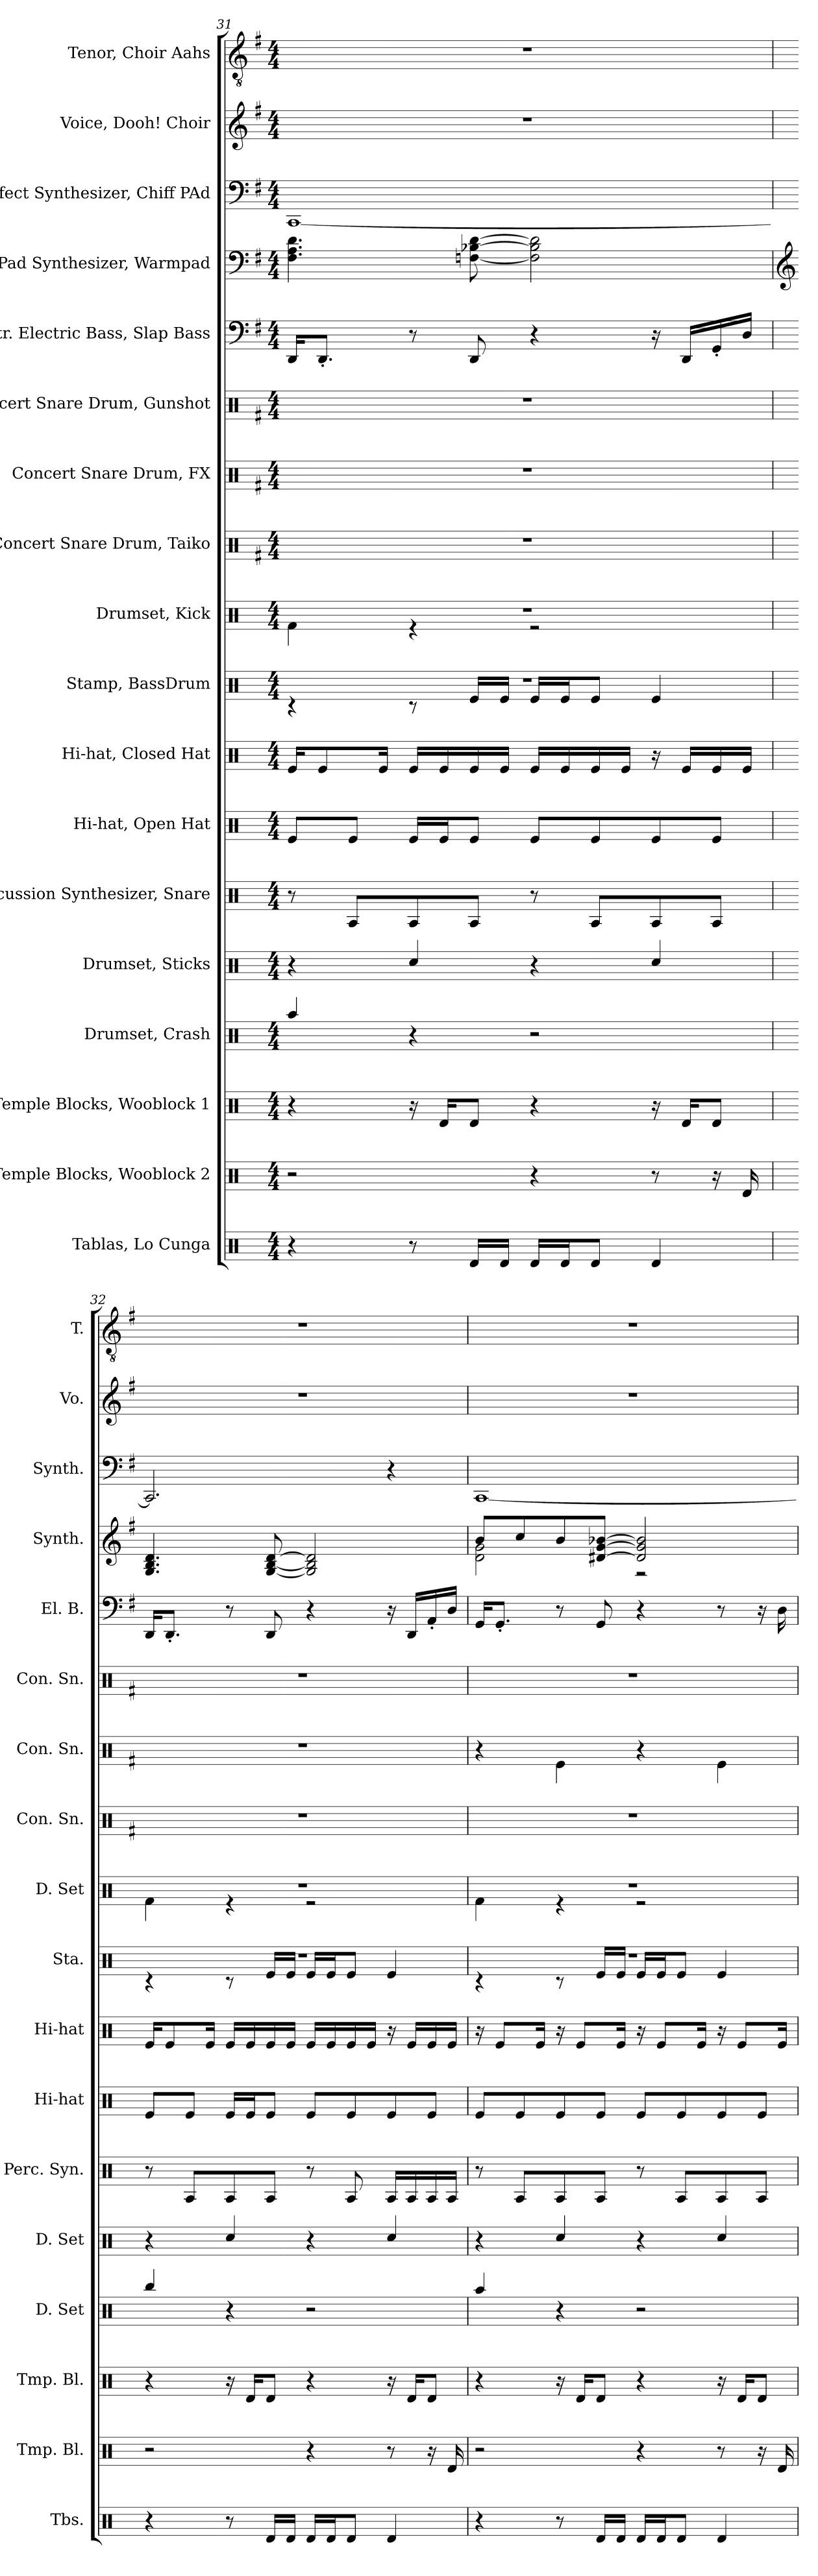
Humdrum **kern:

**kern	**kern	**kern	**kern	**kern	**kern	**kern	**kern	**kern	**kern	**kern	**kern	**kern	**kern	**kern	**kern	**kern	**kern
*part18	*part17	*part16	*part15	*part14	*part13	*part12	*part11	*part10	*part9	*part8	*part7	*part6	*part5	*part4	*part3	*part2	*part1
*staff18	*staff17	*staff16	*staff15	*staff14	*staff13	*staff12	*staff11	*staff10	*staff9	*staff8	*staff7	*staff6	*staff5	*staff4	*staff3	*staff2	*staff1
*I"Tablas, Lo Cunga	*I"Temple Blocks, Wooblock 2	*I"Temple Blocks, Wooblock 1	*I"Drumset, Crash	*I"Drumset, Sticks	*I"Percussion Synthesizer, Snare	*I"Hi-hat, Open Hat	*I"Hi-hat, Closed Hat	*I"Stamp, BassDrum	*I"Drumset, Kick	*I"Concert Snare Drum, Taiko	*I"Concert Snare Drum, FX	*I"Concert Snare Drum, Gunshot	*I"5-str. Electric Bass, Slap Bass	*I"Pad Synthesizer, Warmpad	*I"Effect Synthesizer, Chiff PAd	*I"Voice, Dooh! Choir	*I"Tenor, Choir Aahs
*I'Tbs.	*I'Tmp. Bl.	*I'Tmp. Bl.	*I'D. Set	*I'D. Set	*I'Perc. Syn.	*I'Hi-hat	*I'Hi-hat	*I'Sta.	*I'D. Set	*I'Con. Sn.	*I'Con. Sn.	*I'Con. Sn.	*I'El. B.	*I'Synth.	*I'Synth.	*I'Vo.	*I'T.
*clefX	*clefX	*clefX	*clefX	*clefX	*clefX	*clefX	*clefX	*clefX	*clefX	*clefX	*clefX	*clefX	*clefF4	*clefF4	*clefF4	*clefG2	*clefGv2
*	*	*	*	*	*	*	*	*	*	*	*	*	*ITrd7c12	*	*	*	*
*k[]	*k[]	*k[]	*k[]	*k[]	*k[]	*k[]	*k[]	*k[]	*k[]	*k[f#]	*k[f#]	*k[f#]	*k[f#]	*k[f#]	*k[f#]	*k[f#]	*k[f#]
*M4/4	*M4/4	*M4/4	*M4/4	*M4/4	*M4/4	*M4/4	*M4/4	*M4/4	*M4/4	*M4/4	*M4/4	*M4/4	*M4/4	*M4/4	*M4/4	*M4/4	*M4/4
=31	=31	=31	=31	=31	=31	=31	=31	=31	=31	=31	=31	=31	=31	=31	=31	=31	=31
*	*	*	*	*	*	*	*	*^	*^	*	*	*	*	*	*	*	*
4r	2r	4r	4Raa/	4r	8r	8Re/L	16Re/KL	1r	4r	1r	4Rf\	1r	1r	1r	16DDD/KL	4.F#\ 4.A\ 4.d\	[1CC	1r	1r
.	.	.	.	.	.	.	8Re/	.	.	.	.	.	.	.	8.DDD'/J	.	.	.	.
.	.	.	.	.	8RA/L	8Re/J	.	.	.	.	.	.	.	.	.	.	.	.	.
.	.	.	.	.	.	.	16Re/Jk	.	.	.	.	.	.	.	.	.	.	.	.
8r	.	16r	4r	4Rcc/	8RA/	16Re/LL	16Re/LL	.	8r	.	4r	.	.	.	8r	.	.	.	.
.	.	16Rd/KL	.	.	.	16Re/J	16Re/	.	.	.	.	.	.	.	.	.	.	.	.
16Rd/LL	.	8Rd/J	.	.	8RA/J	8Re/J	16Re/	.	16Re/LL	.	.	.	.	.	8DDD/	[8Fn\ [8B-X\ [8d\	.	.	.
16Rd/JJ	.	.	.	.	.	.	16Re/JJ	.	16Re/JJ	.	.	.	.	.	.	.	.	.	.
16Rd/LL	4r	4r	2r	4r	8r	8Re/L	16Re/LL	.	16Re/LL	.	2r	.	.	.	4r	2F\] 2B-\] 2d\]	.	.	.
16Rd/J	.	.	.	.	.	.	16Re/	.	16Re/J	.	.	.	.	.	.	.	.	.	.
8Rd/J	.	.	.	.	8RA/L	8Re/	16Re/	.	8Re/J	.	.	.	.	.	.	.	.	.	.
.	.	.	.	.	.	.	16Re/JJ	.	.	.	.	.	.	.	.	.	.	.	.
4Rd/	8r	16r	.	4Rcc/	8RA/	8Re/	16r	.	4Re/	.	.	.	.	.	16r	.	.	.	.
.	.	16Rd/KL	.	.	.	.	16Re/LL	.	.	.	.	.	.	.	16DDD/LL	.	.	.	.
.	16r	8Rd/J	.	.	8RA/J	8Re/J	16Re/	.	.	.	.	.	.	.	16GGG'/	.	.	.	.
.	16Rd/	.	.	.	.	.	16Re/JJ	.	.	.	.	.	.	.	16DD/JJ	.	.	.	.
!!LO:PB:g=z
=32	=32	=32	=32	=32	=32	=32	=32	=32	=32	=32	=32	=32	=32	=32	=32	=32	=32	=32	=32
*	*	*	*	*	*	*	*	*	*	*	*	*	*	*	*	*clefG2	*	*	*
4r	2r	4r	4Rbb/	4r	8r	8Re/L	16Re/KL	1r	4r	1r	4Rf\	1r	1r	1r	16DDD/KL	4.G/ 4.B/ 4.d/	2.CC/]	1r	1r
.	.	.	.	.	.	.	8Re/	.	.	.	.	.	.	.	8.DDD'/J	.	.	.	.
.	.	.	.	.	8RA/L	8Re/J	.	.	.	.	.	.	.	.	.	.	.	.	.
.	.	.	.	.	.	.	16Re/Jk	.	.	.	.	.	.	.	.	.	.	.	.
8r	.	16r	4r	4Rcc/	8RA/	16Re/LL	16Re/LL	.	8r	.	4r	.	.	.	8r	.	.	.	.
.	.	16Rd/KL	.	.	.	16Re/J	16Re/	.	.	.	.	.	.	.	.	.	.	.	.
16Rd/LL	.	8Rd/J	.	.	8RA/J	8Re/J	16Re/	.	16Re/LL	.	.	.	.	.	8DDD/	[8G/ [8B/ [8d/	.	.	.
16Rd/JJ	.	.	.	.	.	.	16Re/JJ	.	16Re/JJ	.	.	.	.	.	.	.	.	.	.
16Rd/LL	4r	4r	2r	4r	8r	8Re/L	16Re/LL	.	16Re/LL	.	2r	.	.	.	4r	2G/] 2B/] 2d/]	.	.	.
16Rd/J	.	.	.	.	.	.	16Re/	.	16Re/J	.	.	.	.	.	.	.	.	.	.
8Rd/J	.	.	.	.	8RA/	8Re/	16Re/	.	8Re/J	.	.	.	.	.	.	.	.	.	.
.	.	.	.	.	.	.	16Re/JJ	.	.	.	.	.	.	.	.	.	.	.	.
4Rd/	8r	16r	.	4Rcc/	16RA/LL	8Re/	16r	.	4Re/	.	.	.	.	.	16r	.	4r	.	.
.	.	16Rd/KL	.	.	16RA/	.	16Re/LL	.	.	.	.	.	.	.	16DDD/LL	.	.	.	.
.	16r	8Rd/J	.	.	16RA/	8Re/J	16Re/	.	.	.	.	.	.	.	16AAA'/	.	.	.	.
.	16Rd/	.	.	.	16RA/JJ	.	16Re/JJ	.	.	.	.	.	.	.	16DD/JJ	.	.	.	.
=33	=33	=33	=33	=33	=33	=33	=33	=33	=33	=33	=33	=33	=33	=33	=33	=33	=33	=33	=33
*	*	*	*	*	*	*	*	*	*	*	*	*	*	*	*	*^	*	*	*
4r	2r	4r	4Raa/	4r	8r	8Re/L	16r	1r	4r	1r	4Rf\	1r	4r	1r	16GGG/KL	8b/L	2d\ 2g\	[1CC	1r	1r
.	.	.	.	.	.	.	8Re/L	.	.	.	.	.	.	.	8.GGG'/J	.	.	.	.	.
.	.	.	.	.	8RA/L	8Re/	.	.	.	.	.	.	.	.	.	8cc/	.	.	.	.
.	.	.	.	.	.	.	16Re/Jk	.	.	.	.	.	.	.	.	.	.	.	.	.
8r	.	16r	4r	4Rcc/	8RA/	8Re/	16r	.	8r	.	4r	.	4Re\	.	8r	8b/	.	.	.	.
.	.	16Rd/KL	.	.	.	.	8Re/L	.	.	.	.	.	.	.	.	.	.	.	.	.
16Rd/LL	.	8Rd/J	.	.	8RA/J	8Re/J	.	.	16Re/LL	.	.	.	.	.	8GGG/	[8d#X/ [8g/ [8b-X/J	.	.	.	.
16Rd/JJ	.	.	.	.	.	.	16Re/Jk	.	16Re/JJ	.	.	.	.	.	.	.	.	.	.	.
16Rd/LL	4r	4r	2r	4r	8r	8Re/L	16r	.	16Re/LL	.	2r	.	4r	.	4r	2d#/] 2g/] 2b-/]	2r	.	.	.
16Rd/J	.	.	.	.	.	.	8Re/L	.	16Re/J	.	.	.	.	.	.	.	.	.	.	.
8Rd/J	.	.	.	.	8RA/L	8Re/	.	.	8Re/J	.	.	.	.	.	.	.	.	.	.	.
.	.	.	.	.	.	.	16Re/Jk	.	.	.	.	.	.	.	.	.	.	.	.	.
4Rd/	8r	16r	.	4Rcc/	8RA/	8Re/	16r	.	4Re/	.	.	.	4Re\	.	8r	.	.	.	.	.
.	.	16Rd/KL	.	.	.	.	8Re/L	.	.	.	.	.	.	.	.	.	.	.	.	.
.	16r	8Rd/J	.	.	8RA/J	8Re/J	.	.	.	.	.	.	.	.	16r	.	.	.	.	.
.	16Rd/	.	.	.	.	.	16Re/Jk	.	.	.	.	.	.	.	16DD\	.	.	.	.	.
*	*	*	*	*	*	*	*	*v	*v	*	*	*	*	*	*	*v	*v	*	*	*
*	*	*	*	*	*	*	*	*	*v	*v	*	*	*	*	*	*	*	*
=	=	=	=	=	=	=	=	=	=	=	=	=	=	=	=	=	=
*-	*-	*-	*-	*-	*-	*-	*-	*-	*-	*-	*-	*-	*-	*-	*-	*-	*-
